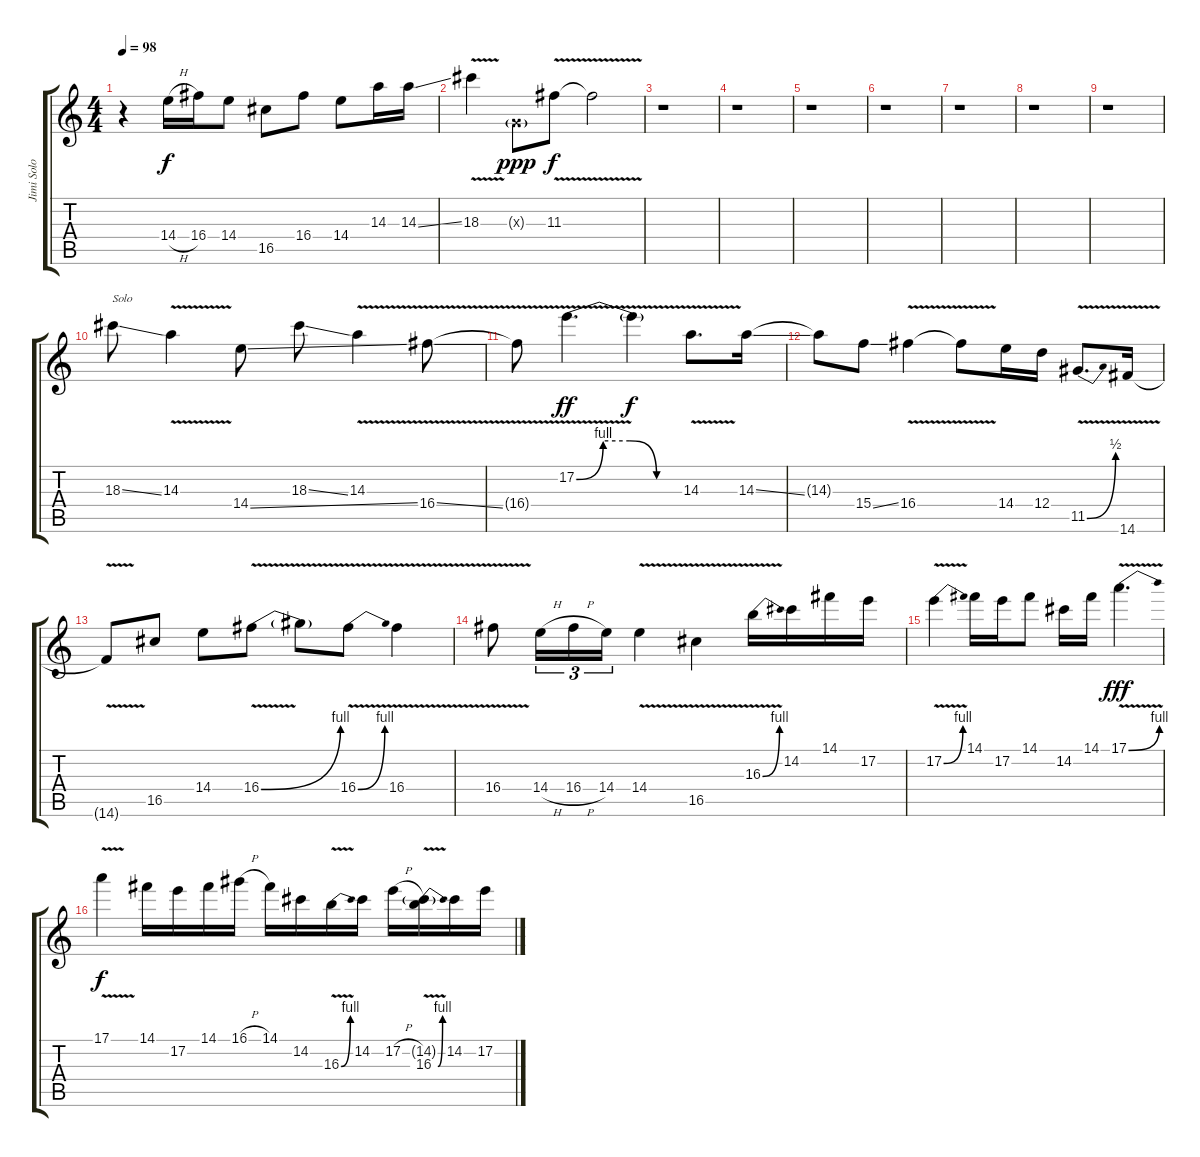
\track ("Jimi Solo Guitar" "Jimi Solo ") {instrument distortionguitar}
\staff {score tabs}
\tuning (E4 B3 G3 D3 A2 E2) {hide}
\ts (4 4)
\tempo 98
\clef g2
\ks c
r.4{dy f} 14.4{h}.16 16.4.16 14.4.8 16.5.8 16.4.8 14.4.8 14.3.16 14.3{ss}.16 |
18.3{v}.4 0.3{g x}.8{dy ppp} 11.3{v}.8{dy f} 11.3{t}.2 |
r.1 |
r.1 |
r.1 |
r.1 |
r.1 |
r.1 |
r.1 |
18.3{ss}.8{txt "Solo"} 14.3{v}.4 14.4{ss}.8 18.3{ss}.8 14.3{v}.4 16.4{v ss}.8 |
16.4{t}.8 17.2{be (custom 0 0 15 4 30 4 45 0 60 0) v}.4{d dy ff} 17.2{t}.4{dy f} 14.3{v}.8{d} 14.3{ss}.16 |
14.3{t}.8 15.4{ss}.8 16.4{v}.4 16.4{t}.8 14.4.16 12.4.16 11.5{be (bend 0 0 60 2) v}.8{d} 14.6{v}.16 |
14.6{t}.8 16.5.8 14.4.8 16.4{be (bend 0 0 60 4) v}.8 16.4{t}.8 16.4{be (bend 0 0 60 4) v}.8 16.4{v}.4 |
16.4{v}.8 14.4{h}.16{tu (3 2)} 16.4{h}.16{tu (3 2)} 14.4.16{tu (3 2)} 14.4{v}.4 16.5{v}.4 16.3{be (bend 0 0 60 4) v}.16 14.2.16 14.1.16 17.2.16 |
17.2{be (bend 0 0 60 4) v}.4 14.1.16 17.2.16 14.1.8 14.2.16 14.1.16 17.1{be (bend 0 0 60 4) v}.4{d dy fff} |
17.1{v}.4{dy f} 14.1.16 17.2.16 14.1.16 16.1{h}.16 14.1.16 14.2.16 16.3{be (bend 0 0 60 4) v}.16 14.2.16 17.2{h}.16 (14.2{v g} 16.3{be (bend 0 0 60 4) v}).16 14.2.16 17.2.16
